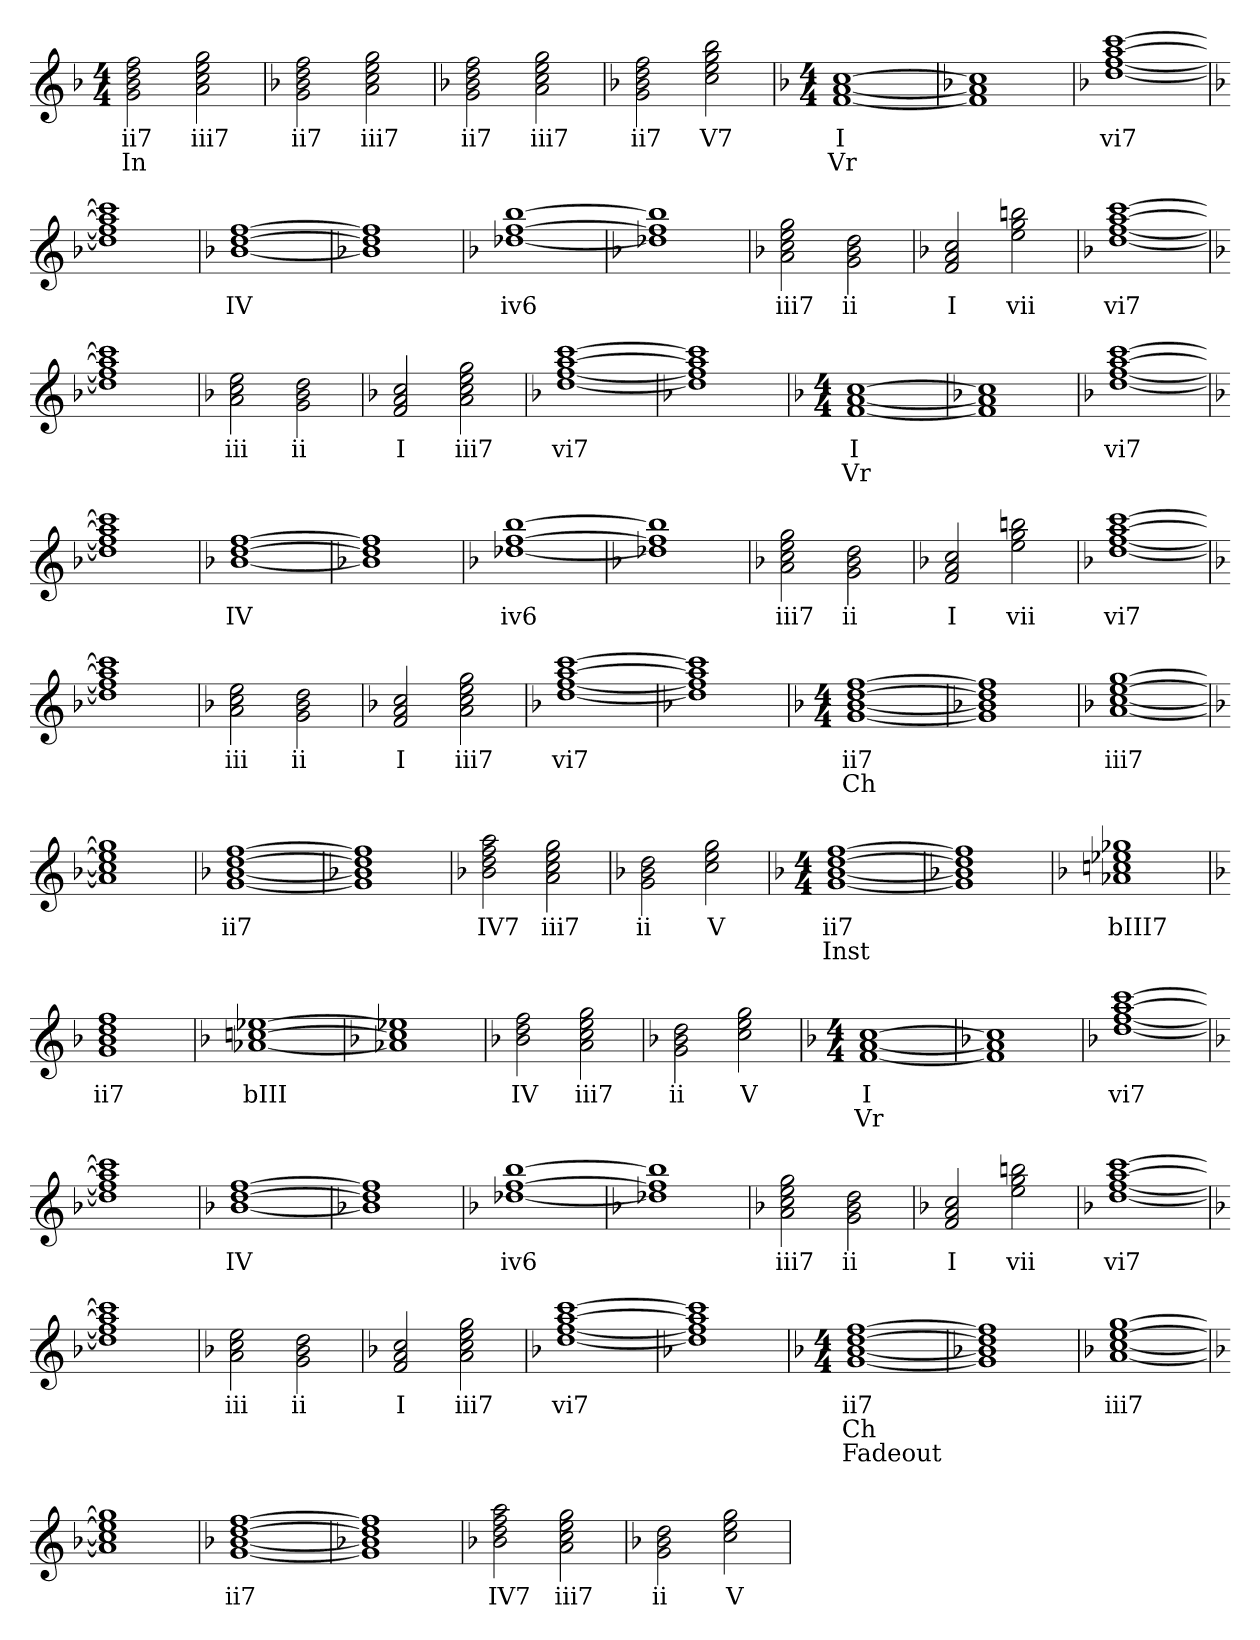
**kern	**text	**text	**text
*part1	*part1	*part1	*part1
*staff1	*staff1	*staff1	*staff1
*k[b-]	*	*	*
*F:	*	*	*
*M4/4	*	*	*
=	=	=	=
2g 2b- 2dd 2ff	ii7	In	.
2a 2cc 2ee 2gg	iii7	.	.
=	=	=	=
*k[b-]	*	*	*
*F:	*	*	*
2g 2b- 2dd 2ff	ii7	.	.
2a 2cc 2ee 2gg	iii7	.	.
=	=	=	=
*k[b-]	*	*	*
*F:	*	*	*
2g 2b- 2dd 2ff	ii7	.	.
2a 2cc 2ee 2gg	iii7	.	.
=	=	=	=
*k[b-]	*	*	*
*F:	*	*	*
2g 2b- 2dd 2ff	ii7	.	.
2cc 2ee 2gg 2bb-	V7	.	.
=	=	=	=
*k[b-]	*	*	*
*F:	*	*	*
*M4/4	*	*	*
[1f [1a [1cc	I	Vr	.
=	=	=	=
*k[b-]	*	*	*
*F:	*	*	*
1f] 1a] 1cc]	.	.	.
=	=	=	=
*k[b-]	*	*	*
*F:	*	*	*
[1dd [1ff [1aa [1ccc	vi7	.	.
=	=	=	=
*k[b-]	*	*	*
*F:	*	*	*
1dd] 1ff] 1aa] 1ccc]	.	.	.
=	=	=	=
*k[b-]	*	*	*
*F:	*	*	*
[1b- [1dd [1ff	IV	.	.
=	=	=	=
*k[b-]	*	*	*
*F:	*	*	*
1b-] 1dd] 1ff]	.	.	.
=	=	=	=
*k[b-]	*	*	*
*F:	*	*	*
[1dd-X [1ff [1bb-	iv6	.	.
=	=	=	=
*k[b-]	*	*	*
*F:	*	*	*
1dd-X] 1ff] 1bb-]	.	.	.
=	=	=	=
*k[b-]	*	*	*
*F:	*	*	*
2a 2cc 2ee 2gg	iii7	.	.
2g 2b- 2dd	ii	.	.
=	=	=	=
*k[b-]	*	*	*
*F:	*	*	*
2f 2a 2cc	I	.	.
2ee 2gg 2bbn	vii	.	.
=	=	=	=
*k[b-]	*	*	*
*F:	*	*	*
[1dd [1ff [1aa [1ccc	vi7	.	.
=	=	=	=
*k[b-]	*	*	*
*F:	*	*	*
1dd] 1ff] 1aa] 1ccc]	.	.	.
=	=	=	=
*k[b-]	*	*	*
*F:	*	*	*
2a 2cc 2ee	iii	.	.
2g 2b- 2dd	ii	.	.
=	=	=	=
*k[b-]	*	*	*
*F:	*	*	*
2f 2a 2cc	I	.	.
2a 2cc 2ee 2gg	iii7	.	.
=	=	=	=
*k[b-]	*	*	*
*F:	*	*	*
[1dd [1ff [1aa [1ccc	vi7	.	.
=	=	=	=
*k[b-]	*	*	*
*F:	*	*	*
1dd] 1ff] 1aa] 1ccc]	.	.	.
=	=	=	=
*k[b-]	*	*	*
*F:	*	*	*
*M4/4	*	*	*
[1f [1a [1cc	I	Vr	.
=	=	=	=
*k[b-]	*	*	*
*F:	*	*	*
1f] 1a] 1cc]	.	.	.
=	=	=	=
*k[b-]	*	*	*
*F:	*	*	*
[1dd [1ff [1aa [1ccc	vi7	.	.
=	=	=	=
*k[b-]	*	*	*
*F:	*	*	*
1dd] 1ff] 1aa] 1ccc]	.	.	.
=	=	=	=
*k[b-]	*	*	*
*F:	*	*	*
[1b- [1dd [1ff	IV	.	.
=	=	=	=
*k[b-]	*	*	*
*F:	*	*	*
1b-] 1dd] 1ff]	.	.	.
=	=	=	=
*k[b-]	*	*	*
*F:	*	*	*
[1dd-X [1ff [1bb-	iv6	.	.
=	=	=	=
*k[b-]	*	*	*
*F:	*	*	*
1dd-X] 1ff] 1bb-]	.	.	.
=	=	=	=
*k[b-]	*	*	*
*F:	*	*	*
2a 2cc 2ee 2gg	iii7	.	.
2g 2b- 2dd	ii	.	.
=	=	=	=
*k[b-]	*	*	*
*F:	*	*	*
2f 2a 2cc	I	.	.
2ee 2gg 2bbn	vii	.	.
=	=	=	=
*k[b-]	*	*	*
*F:	*	*	*
[1dd [1ff [1aa [1ccc	vi7	.	.
=	=	=	=
*k[b-]	*	*	*
*F:	*	*	*
1dd] 1ff] 1aa] 1ccc]	.	.	.
=	=	=	=
*k[b-]	*	*	*
*F:	*	*	*
2a 2cc 2ee	iii	.	.
2g 2b- 2dd	ii	.	.
=	=	=	=
*k[b-]	*	*	*
*F:	*	*	*
2f 2a 2cc	I	.	.
2a 2cc 2ee 2gg	iii7	.	.
=	=	=	=
*k[b-]	*	*	*
*F:	*	*	*
[1dd [1ff [1aa [1ccc	vi7	.	.
=	=	=	=
*k[b-]	*	*	*
*F:	*	*	*
1dd] 1ff] 1aa] 1ccc]	.	.	.
=	=	=	=
*k[b-]	*	*	*
*F:	*	*	*
*M4/4	*	*	*
[1g [1b- [1dd [1ff	ii7	Ch	.
=	=	=	=
*k[b-]	*	*	*
*F:	*	*	*
1g] 1b-] 1dd] 1ff]	.	.	.
=	=	=	=
*k[b-]	*	*	*
*F:	*	*	*
[1a [1cc [1ee [1gg	iii7	.	.
=	=	=	=
*k[b-]	*	*	*
*F:	*	*	*
1a] 1cc] 1ee] 1gg]	.	.	.
=	=	=	=
*k[b-]	*	*	*
*F:	*	*	*
[1g [1b- [1dd [1ff	ii7	.	.
=	=	=	=
*k[b-]	*	*	*
*F:	*	*	*
1g] 1b-] 1dd] 1ff]	.	.	.
=	=	=	=
*k[b-]	*	*	*
*F:	*	*	*
2b- 2dd 2ff 2aa	IV7	.	.
2a 2cc 2ee 2gg	iii7	.	.
=	=	=	=
*k[b-]	*	*	*
*F:	*	*	*
2g 2b- 2dd	ii	.	.
2cc 2ee 2gg	V	.	.
=	=	=	=
*k[b-]	*	*	*
*F:	*	*	*
*M4/4	*	*	*
[1g [1b- [1dd [1ff	ii7	Inst	.
=	=	=	=
*k[b-]	*	*	*
*F:	*	*	*
1g] 1b-] 1dd] 1ff]	.	.	.
=	=	=	=
*k[b-]	*	*	*
*F:	*	*	*
1a-X 1ccn 1ee-X 1gg-X	bIII7	.	.
=	=	=	=
*k[b-]	*	*	*
*F:	*	*	*
1g 1b- 1dd 1ff	ii7	.	.
=	=	=	=
*k[b-]	*	*	*
*F:	*	*	*
[1a-X [1ccn [1ee-X	bIII	.	.
=	=	=	=
*k[b-]	*	*	*
*F:	*	*	*
1a-X] 1ccn] 1ee-X]	.	.	.
=	=	=	=
*k[b-]	*	*	*
*F:	*	*	*
2b- 2dd 2ff	IV	.	.
2a 2cc 2ee 2gg	iii7	.	.
=	=	=	=
*k[b-]	*	*	*
*F:	*	*	*
2g 2b- 2dd	ii	.	.
2cc 2ee 2gg	V	.	.
=	=	=	=
*k[b-]	*	*	*
*F:	*	*	*
*M4/4	*	*	*
[1f [1a [1cc	I	Vr	.
=	=	=	=
*k[b-]	*	*	*
*F:	*	*	*
1f] 1a] 1cc]	.	.	.
=	=	=	=
*k[b-]	*	*	*
*F:	*	*	*
[1dd [1ff [1aa [1ccc	vi7	.	.
=	=	=	=
*k[b-]	*	*	*
*F:	*	*	*
1dd] 1ff] 1aa] 1ccc]	.	.	.
=	=	=	=
*k[b-]	*	*	*
*F:	*	*	*
[1b- [1dd [1ff	IV	.	.
=	=	=	=
*k[b-]	*	*	*
*F:	*	*	*
1b-] 1dd] 1ff]	.	.	.
=	=	=	=
*k[b-]	*	*	*
*F:	*	*	*
[1dd-X [1ff [1bb-	iv6	.	.
=	=	=	=
*k[b-]	*	*	*
*F:	*	*	*
1dd-X] 1ff] 1bb-]	.	.	.
=	=	=	=
*k[b-]	*	*	*
*F:	*	*	*
2a 2cc 2ee 2gg	iii7	.	.
2g 2b- 2dd	ii	.	.
=	=	=	=
*k[b-]	*	*	*
*F:	*	*	*
2f 2a 2cc	I	.	.
2ee 2gg 2bbn	vii	.	.
=	=	=	=
*k[b-]	*	*	*
*F:	*	*	*
[1dd [1ff [1aa [1ccc	vi7	.	.
=	=	=	=
*k[b-]	*	*	*
*F:	*	*	*
1dd] 1ff] 1aa] 1ccc]	.	.	.
=	=	=	=
*k[b-]	*	*	*
*F:	*	*	*
2a 2cc 2ee	iii	.	.
2g 2b- 2dd	ii	.	.
=	=	=	=
*k[b-]	*	*	*
*F:	*	*	*
2f 2a 2cc	I	.	.
2a 2cc 2ee 2gg	iii7	.	.
=	=	=	=
*k[b-]	*	*	*
*F:	*	*	*
[1dd [1ff [1aa [1ccc	vi7	.	.
=	=	=	=
*k[b-]	*	*	*
*F:	*	*	*
1dd] 1ff] 1aa] 1ccc]	.	.	.
=	=	=	=
*k[b-]	*	*	*
*F:	*	*	*
*M4/4	*	*	*
[1g [1b- [1dd [1ff	ii7	Ch	Fadeout
=	=	=	=
*k[b-]	*	*	*
*F:	*	*	*
1g] 1b-] 1dd] 1ff]	.	.	.
=	=	=	=
*k[b-]	*	*	*
*F:	*	*	*
[1a [1cc [1ee [1gg	iii7	.	.
=	=	=	=
*k[b-]	*	*	*
*F:	*	*	*
1a] 1cc] 1ee] 1gg]	.	.	.
=	=	=	=
*k[b-]	*	*	*
*F:	*	*	*
[1g [1b- [1dd [1ff	ii7	.	.
=	=	=	=
*k[b-]	*	*	*
*F:	*	*	*
1g] 1b-] 1dd] 1ff]	.	.	.
=	=	=	=
*k[b-]	*	*	*
*F:	*	*	*
2b- 2dd 2ff 2aa	IV7	.	.
2a 2cc 2ee 2gg	iii7	.	.
=	=	=	=
*k[b-]	*	*	*
*F:	*	*	*
2g 2b- 2dd	ii	.	.
2cc 2ee 2gg	V	.	.
=	=	=	=
*-	*-	*-	*-
